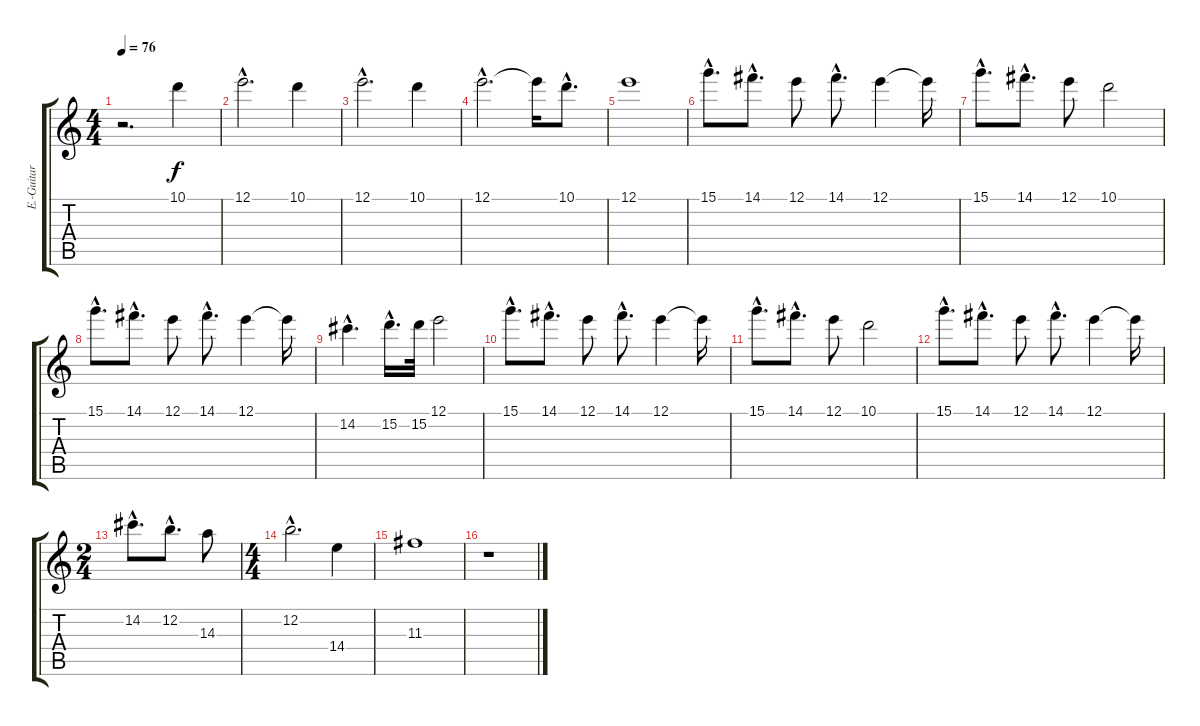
\track ("E.-Guitar 1" "E.-Guitar ") {instrument distortionguitar}
\staff {score tabs}
\tuning (E4 B3 G3 D3 A2 E2) {hide}
\ts (4 4)
\tempo 76
\clef g2
\ks c
r.2{d dy f instrument distortionguitar} 10.1.4 |
12.1{hac}.2{d} 10.1.4 |
12.1{hac}.2{d} 10.1.4 |
12.1{hac}.2{d} 12.1{t}.16 10.1{hac}.8{d} |
12.1.1 |
15.1{hac}.8{d} 14.1{hac}.8{d} 12.1.8 14.1{hac}.8{d} 12.1.4 12.1{t}.16 |
15.1{hac}.8{d} 14.1{hac}.8{d} 12.1.8 10.1.2 |
15.1{hac}.8{d} 14.1{hac}.8{d} 12.1.8 14.1{hac}.8{d} 12.1.4 12.1{t}.16 |
14.2{hac}.4{d} 15.2{hac}.16{d} 15.2.32 12.1.2 |
15.1{hac}.8{d} 14.1{hac}.8{d} 12.1.8 14.1{hac}.8{d} 12.1.4 12.1{t}.16 |
15.1{hac}.8{d} 14.1{hac}.8{d} 12.1.8 10.1.2 |
15.1{hac}.8{d} 14.1{hac}.8{d} 12.1.8 14.1{hac}.8{d} 12.1.4 12.1{t}.16 |
\ts (2 4)
14.2{hac}.8{d} 12.2{hac}.8{d} 14.3.8 |
\ts (4 4)
12.2{hac}.2{d} 14.4.4 |
11.3.1 |
r.1
